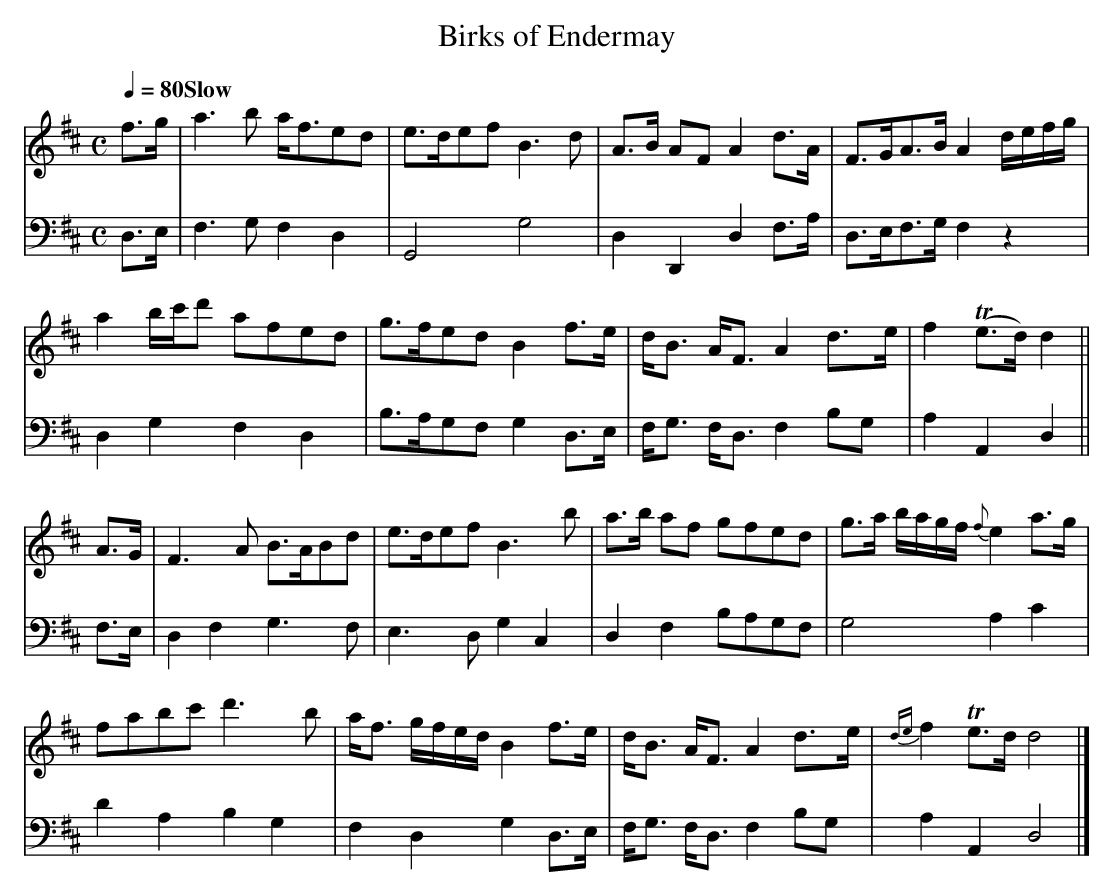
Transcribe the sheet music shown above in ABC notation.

X:1
T:Birks of Endermay
M:C
L:1/8
Q:1/4=80 "Slow"
V:1                             midi program 1 74
V:2 bass middle=d transpose -24 midi program 1 11 volume=90
K:D
[V:1] f>g|a3b         a<fed|e>def        B3   d|A>B AF  A2 d>A|    F>GA>B          A2 d/e/f/g/|
[V:2] d>e|f3g         f2 d2|G4           g4    |d2  D2  d2 f>a|    d>ef>g          f2 z2      |
[V:1]     a2  b/c'/d' afed |g>fed        B2 f>e|d<B A<F A2 d>e|    f2(Te>d)        d2        ||
[V:2]     d2  g2      f2 d2|b>agf        g2 d>e|f<g f<d f2 bg |    a2  A2          d2        ||
[V:1] A>G|F3A         B>ABd|e>def        B3   b|a>b af  gfed  |    g>a b/a/g/f/ {f}e2 a>g     |
[V:2] f>e|d2  f2      g3  f|e3d          g2 c2 |d2  f2  bagf  |    g4              a2 c'2     |
[V:1]     fabc'       d'3 b|a<f g/f/e/d/ B2 f>e|d<B A<F A2 d>e|{de}f2 Te>d         d4        |]
[V:2]     d'2 a2      b2 g2|f2  d2       g2 d>e|f<g f<d f2 bg |    a2  A2          d4        |]
